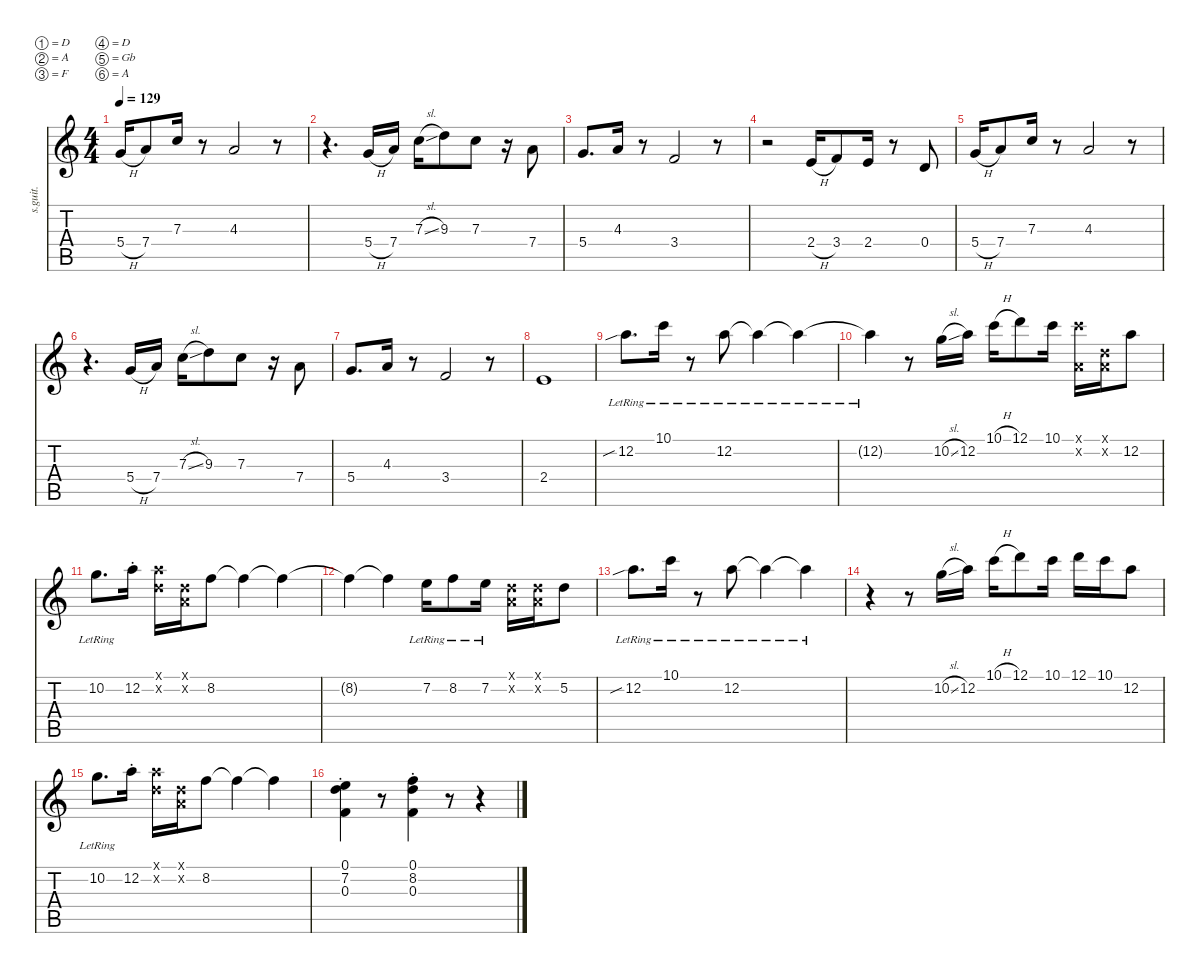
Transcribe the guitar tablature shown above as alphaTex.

\defaultSystemsLayout 4
\hideDynamics
\bracketExtendMode nobrackets
\otherSystemsTrackNameOrientation horizontal
\track ("Heiko" "s.guit.") {instrument acousticguitarsteel}
\staff {score tabs}
\tuning (D4 A3 F3 D3 Gb2 A1)
\ts (4 4)
\tempo 129
\clef g2
\ks c
5.4{h}.16{dy mp beam Up} 7.4.8{beam Up} 7.3.16{beam Up} r.8{beam Up} 4.3.2{beam Up} r.8{beam Up} |
r.4{d beam Down} 5.4{h}.16{beam Up} 7.4.16{beam Up} 7.3{sl}.16{beam Down} 9.3.8{beam Down} 7.3.8{beam Down} r.16{beam Down} 7.4.8{beam Up} |
5.4.8{d beam Up} 4.3.16{beam Up} r.8{beam Up} 3.4.2{beam Up} r.8{beam Up} |
r.2{beam Down} 2.4{h}.16{beam Up} 3.4.8{beam Up} 2.4.16{beam Up} r.8{beam Up} 0.4.8{beam Up} |
5.4{h}.16{beam Up} 7.4.8{beam Up} 7.3.16{beam Up} r.8{beam Up} 4.3.2{beam Up} r.8{beam Up} |
r.4{d beam Down} 5.4{h}.16{beam Up} 7.4.16{beam Up} 7.3{sl}.16{beam Down} 9.3.8{beam Down} 7.3.8{beam Down} r.16{beam Down} 7.4.8{beam Up} |
5.4.8{d beam Up} 4.3.16{beam Up} r.8{beam Up} 3.4.2{beam Up} r.8{beam Up} |
2.4.1{dy p beam Up} |
12.2{sib lr}.8{d dy mp beam Down} 10.1{lr}.16{dy mf beam Down} r.8{beam Down} 12.2{lr}.8{dy mp beam Down} 12.2{lr t}.4{dy pp beam Down} 12.2{lr t}.4{beam Down} |
12.2{lr t}.4{beam Down} r.8{beam Down} 10.2{sl}.16{dy mp beam Down} 12.2.16{beam Down} 10.1{h}.16{beam Down} 12.1.8{beam Down} 10.1.16{beam Down} (10.1{x} 0.2{x}).16{dy f beam Down} (0.1{x} 0.2{x}).16{beam Down} 12.2.8{dy mp beam Down} |
10.2{lr}.8{d beam Down} 12.2{st}.16{beam Down} (12.2{x} 0.1{x}).16{dy f beam Down} (0.1{x} 0.2{x}).16{beam Down} 8.2.8{dy mp beam Down} 8.2{t}.4{dy pp beam Down} 8.2{t}.4{beam Down} |
8.2{t}.4{dy f beam Down} 8.2{t}.4{dy pp beam Down} 7.2{lr}.16{dy mp beam Down} 8.2{lr}.8{beam Down} 7.2{lr}.16{beam Down} (0.2{x} 0.1{x}).16{dy f beam Down} (0.2{x} 0.1{x}).16{beam Down} 5.2.8{dy mp beam Down} |
12.2{sib lr}.8{d beam Down} 10.1{lr}.16{dy mf beam Down} r.8{beam Down} 12.2{lr}.8{dy mp beam Down} 12.2{lr t}.4{dy pp beam Down} 12.2{lr t}.4{beam Down} |
r.4{beam Down} r.8{beam Down} 10.2{sl}.16{dy mp beam Down} 12.2.16{beam Down} 10.1{h}.16{beam Down} 12.1.8{beam Down} 10.1.16{beam Down} 12.1.16{dy mf beam Down} 10.1.16{beam Down} 12.2.8{dy mp beam Down} |
10.2{lr}.8{d beam Down} 12.2{st}.16{beam Down} (12.2{x} 0.1{x}).16{dy f beam Down} (0.1{x} 0.2{x}).16{beam Down} 8.2.8{dy mp beam Down} 8.2{t}.4{dy pp beam Down} 8.2{t}.4{beam Down} |
(7.2{st} 0.1{st} 0.3{st}).4{dy mp beam Down} r.8{beam Down} (8.2{st} 0.1{st} 0.3{st}).4{beam Down} r.8{beam Down} r.4{beam Down}
